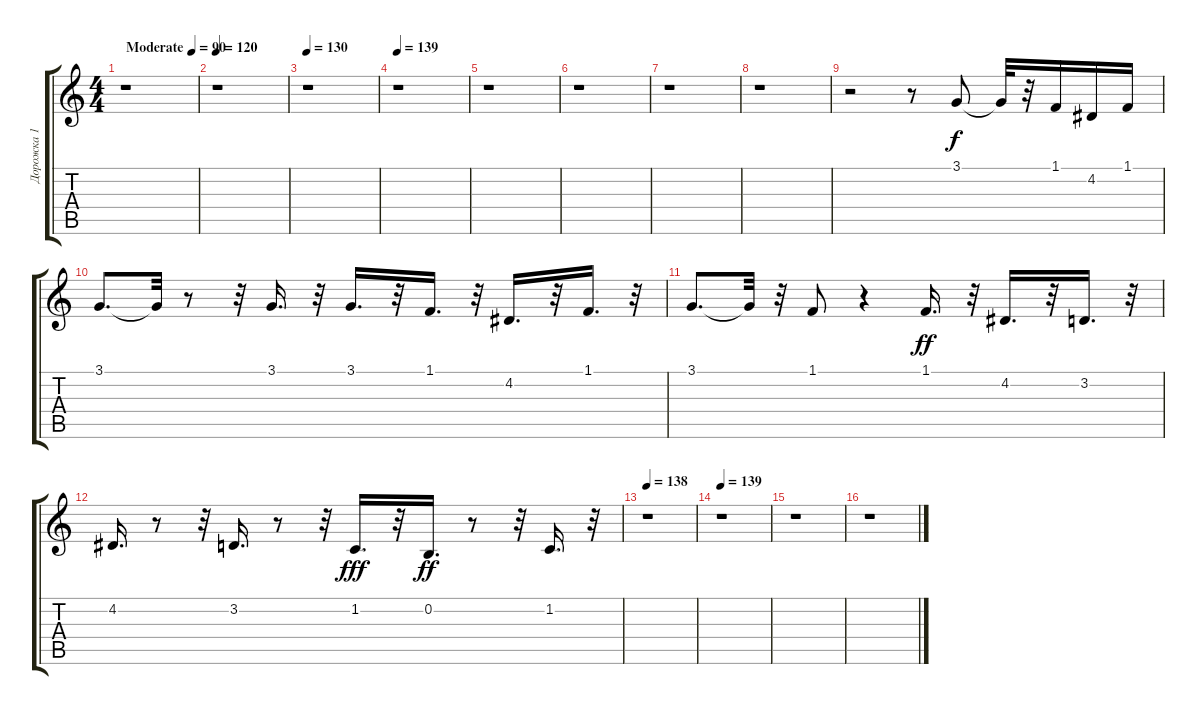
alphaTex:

\track ("Дорожка 1" "Дорожка 1") {instrument stringensemble1}
\staff {score tabs}
\tuning (E4 B3 G3 D3 A2 E2) {hide}
\ts (4 4)
\tempo (90 "Moderate")
\clef g2
\ks c
r.1{dy f instrument stringensemble1} |
\tempo 120
r.1 |
\tempo 130
r.1 |
\tempo 139
r.1 |
r.1 |
r.1 |
r.1 |
r.1 |
r.2 r.8 3.1.8 3.1{t}.32 r.32 1.1.16 4.2.16 1.1.16 |
3.1.8{d} 3.1{t}.32 r.8 r.32 3.1.16{d} r.32 3.1.16{d} r.32 1.1.16{d} r.32 4.2.16{d} r.32 1.1.16{d} r.32 |
3.1.8{d} 3.1{t}.32 r.32 1.1.8 r.4 1.1.16{d dy ff} r.32 4.2.16{d} r.32 3.2.16{d} r.32 |
4.2.16{d} r.8 r.32 3.2.16{d} r.8 r.32 1.2.16{d dy fff} r.32 0.2.16{d dy ff} r.8 r.32 1.2.16{d} r.32 |
\tempo 138
r.1 |
\tempo 139
r.1 |
r.1 |
r.1
